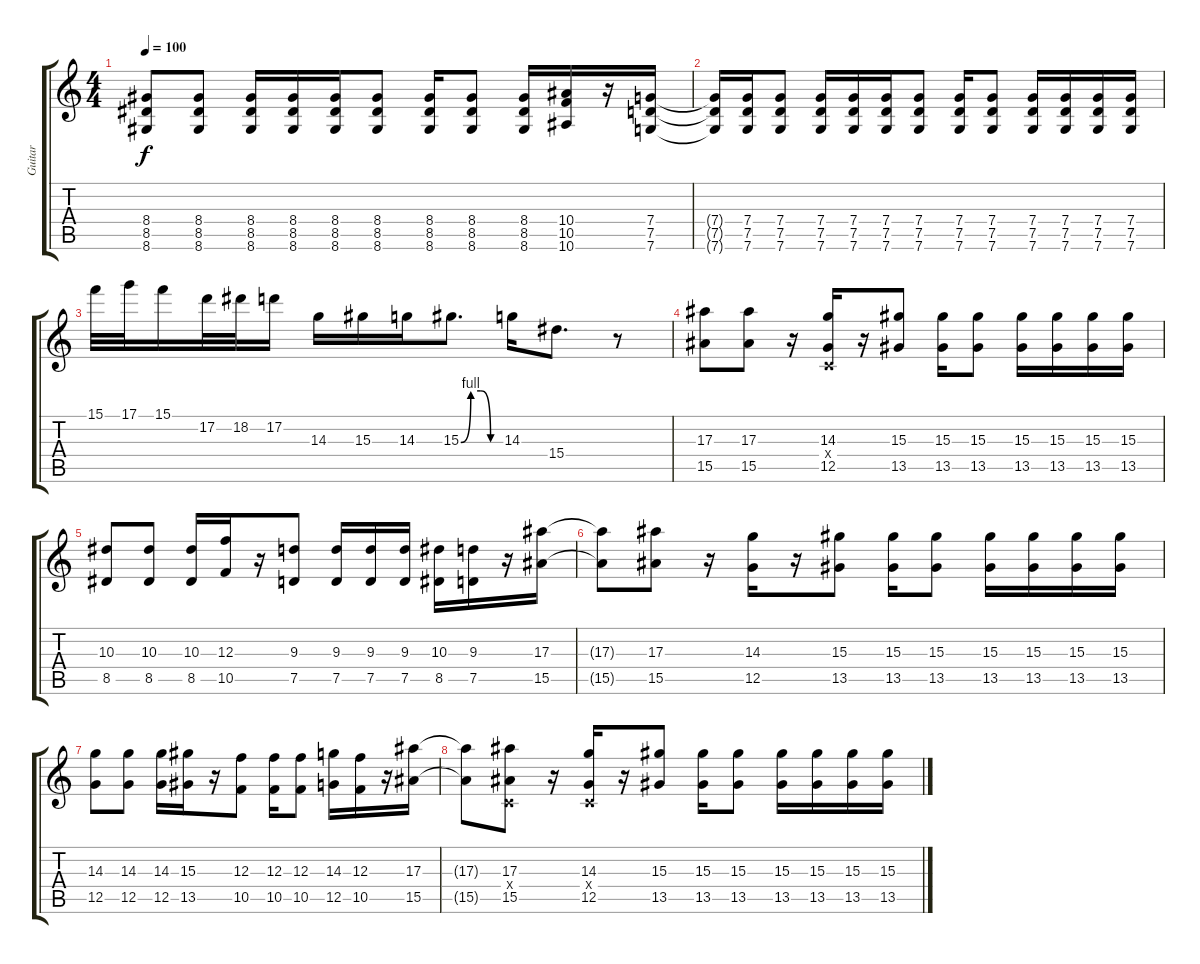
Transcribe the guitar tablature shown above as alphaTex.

\track ("Guitar" "Guitar") {instrument distortionguitar}
\staff {score tabs}
\tuning (D4 A3 F3 C3 G2 C2) {hide}
\ts (4 4)
\tempo 100
\clef g2
\ks c
(8.4 8.5 8.6).8{dy f} (8.4 8.5 8.6).8 (8.4 8.5 8.6).16 (8.4 8.5 8.6).16 (8.4 8.5 8.6).16 (8.4 8.5 8.6).8 (8.4 8.5 8.6).16 (8.4 8.5 8.6).8 (8.4 8.5 8.6).16 (10.4 10.5 10.6).16 r.16 (7.4 7.5 7.6).16 |
(7.4{t} 7.5{t} 7.6{t}).16 (7.4 7.5 7.6).16 (7.4 7.5 7.6).8 (7.4 7.5 7.6).16 (7.4 7.5 7.6).16 (7.4 7.5 7.6).16 (7.4 7.5 7.6).8 (7.4 7.5 7.6).16 (7.4 7.5 7.6).8 (7.4 7.5 7.6).16 (7.4 7.5 7.6).16 (7.4 7.5 7.6).16 (7.4 7.5 7.6).16 |
15.1.32{balance 3} 17.1.32 15.1.16 17.2.32 18.2.32 17.2.16 14.3.16 15.3.16 14.3.16 15.3{be (custom 0 0 15 4 30 4 45 0 60 0)}.8{d} 14.3.16 15.4.8{d} r.8 |
(17.3 15.5).8{balance 8} (17.3 15.5).8 r.16 (14.3 0.4{x} 12.5).16 r.16 (15.3 13.5).8 (15.3 13.5).16 (15.3 13.5).8 (15.3 13.5).16 (15.3 13.5).16 (15.3 13.5).16 (15.3 13.5).16 |
(10.3 8.5).8 (10.3 8.5).8 (10.3 8.5).16 (12.3 10.5).16 r.16 (9.3 7.5).8 (9.3 7.5).16 (9.3 7.5).16 (9.3 7.5).16 (10.3 8.5).16 (9.3 7.5).16 r.16 (17.3 15.5).16 |
(17.3{t} 15.5{t}).8 (17.3 15.5).8 r.16 (14.3 12.5).16 r.16 (15.3 13.5).8 (15.3 13.5).16 (15.3 13.5).8 (15.3 13.5).16 (15.3 13.5).16 (15.3 13.5).16 (15.3 13.5).16 |
(14.3 12.5).8 (14.3 12.5).8 (14.3 12.5).16 (15.3 13.5).16 r.16 (12.3 10.5).8 (12.3 10.5).16 (12.3 10.5).8 (14.3 12.5).16 (12.3 10.5).16 r.16 (17.3 15.5).16 |
(17.3{t} 15.5{t}).8 (17.3 0.4{x} 15.5).8 r.16 (14.3 0.4{x} 12.5).16 r.16 (15.3 13.5).8 (15.3 13.5).16 (15.3 13.5).8 (15.3 13.5).16 (15.3 13.5).16 (15.3 13.5).16 (15.3 13.5).16
